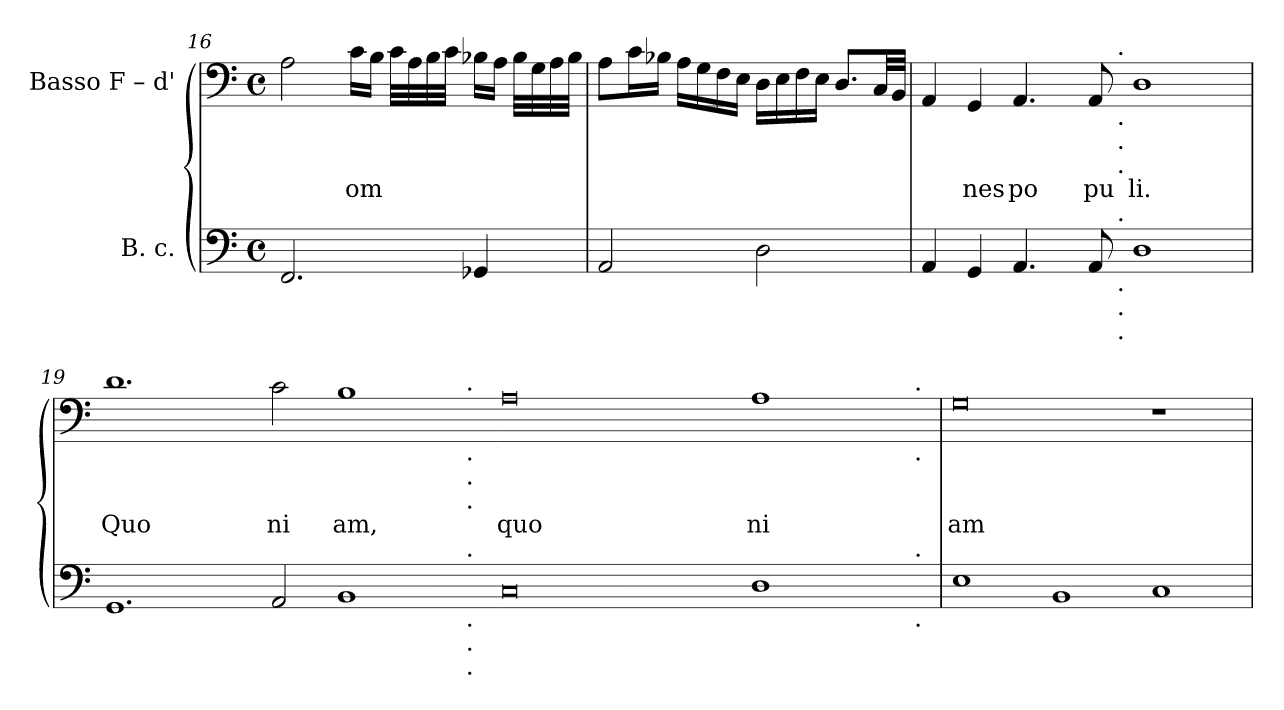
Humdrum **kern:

**kern	**kern	**text
*part2	*part1	*part1
*staff2	*staff1	*staff1
*I"B. c.	*I"Basso  F – d'	*
*clefF4	*clefF4	*
*k[]	*k[]	*
*C:	*C:	*
*M4/4	*M4/4	*
*met(c)	*met(c)	*
=16	=16	=16
!	!	!LO:LY:b:cj
2.FF/	2A\	.
!	!	!LO:LY:b:cj
.	16c\L	om
!	!	!LO:LY:b:cj
.	16B\J	.
!	!	!LO:LY:b:cj
.	32c\L	.
!	!	!LO:LY:b:cj
.	32A\	.
!	!	!LO:LY:b:cj
.	32B\	.
!	!	!LO:LY:b:cj
.	32c\J	.
!	!	!LO:LY:b:cj
4GG-/	16B-X\L	.
!	!	!LO:LY:b:cj
.	16A\J	.
!	!	!LO:LY:b:cj
.	32B-\L	.
!	!	!LO:LY:b:cj
.	32G\	.
!	!	!LO:LY:b:cj
.	32A\	.
!	!	!LO:LY:b:cj
.	32B-\J	.
!!LO:LB:g=z
=17	=17	=17
!	!	!LO:LY:b:cj
2AA/	8A\L	.
!	!	!LO:LY:b:cj
.	16c\	.
!	!	!LO:LY:b:cj
.	16B-X\J	.
!	!	!LO:LY:b:cj
.	16A\L	.
!	!	!LO:LY:b:cj
.	16G\	.
!	!	!LO:LY:b:cj
.	16F\	.
!	!	!LO:LY:b:cj
.	16E\J	.
!	!	!LO:LY:b:cj
2D\	16D\L	.
!	!	!LO:LY:b:cj
.	16E\	.
!	!	!LO:LY:b:cj
.	16F\	.
!	!	!LO:LY:b:cj
.	16E\J	.
!	!	!LO:LY:b:cj
.	8.D/L	.
!	!	!LO:LY:b:cj
.	32C/	.
!	!	!LO:LY:b:cj
.	32BB/J	.
=18	=18	=18
!	!	!LO:LY:b:cj
*^	*^	*
4AA/	2ryy	4AA/	2ryy	.
!	!	!	!	!LO:LY:b:cj
4GG/	.	4GG/	.	nes
!	!	!	!	!LO:LY:b:cj
4.AA/	4ryy	4.AA/	4ryy	po
.	8ryy	.	8ryy	.
!	!	!	!	!LO:LY:b:cj
8AA/	16ryy	8AA/	16ryy	pu
.	64ryy	.	64ryy	.
!	!	!	!LO:TX:a:t=.	!
!	!	!	!LO:TX:b:t=.	!
!	!	!	!LO:TX:b:t=.	!
!	!	!	!LO:TX:b:t=.	!
!	!LO:TX:a:t=.	!	!	!
!	!LO:TX:b:t=.	!	!	!
!	!LO:TX:b:t=.	!	!	!
!	!LO:TX:b:t=.	!	!	!
.	1ryy	.	1ryy	.
!	!	!	!	!LO:LY:b:cj
1D	.	1D	.	li.
.	32.ryy	.	32.ryy	.
=19	=19	=19	=19	=19
!	!	!	!	!LO:LY:b:cj
*	*^	*	*^	*
1.GG	1ryy	1ryy	1.d	1ryy	1ryy	Quo
.	1ryy	1ryy	.	1ryy	1ryy	.
!	!	!	!	!	!	!LO:LY:b:cj
2AA/	.	.	2c\	.	.	ni
!	!	!	!	!	!	!LO:LY:b:cj
1BB	2ryy	1ryy	1B	2ryy	1ryy	am,
.	4ryy	.	.	4ryy	.	.
.	16ryy	.	.	16ryy	.	.
!	!	!	!	!LO:TX:a:t=.	!	!
!	!	!	!	!LO:TX:b:t=.	!	!
!	!	!	!	!LO:TX:b:t=.	!	!
!	!	!	!	!LO:TX:b:t=.	!	!
!	!LO:TX:a:t=.	!	!	!	!	!
!	!LO:TX:b:t=.	!	!	!	!	!
!	!LO:TX:b:t=.	!	!	!	!	!
!	!LO:TX:b:t=.	!	!	!	!	!
.	1ryy	.	.	1ryy	.	.
!	!	!	!	!	!	!LO:LY:b:cj
0C	.	1ryy	0A	.	1ryy	quo
.	1ryy	.	.	1ryy	.	.
.	.	1ryy	.	.	1ryy	.
.	1ryy	.	.	1ryy	.	.
!	!	!	!	!	!	!LO:LY:b:cj
1D	.	2ryy	1A	.	2ryy	ni
.	.	4ryy	.	.	4ryy	.
.	.	8ryy	.	.	8ryy	.
.	8.ryy	.	.	8.ryy	.	.
.	.	32.ryy	.	.	32.ryy	.
!	!	!	!	!	!LO:TX:a:t=.	!
!	!	!	!	!	!LO:TX:b:t=.	!
!	!	!LO:TX:a:t=.	!	!	!	!
!	!	!LO:TX:b:t=.	!	!	!	!
.	.	16ryy	.	.	16ryy	.
.	.	64ryy	.	.	64ryy	.
!!LO:LB:g=z
=20	=20	=20	=20	=20	=20	=20
!	!	!	!	!	!	!LO:LY:b:cj
*v	*v	*v	*	*	*	*
*	*v	*v	*v	*
1E	0G	am
1BB	.	.
1C	1r	.
=	=	=
*-	*-	*-
